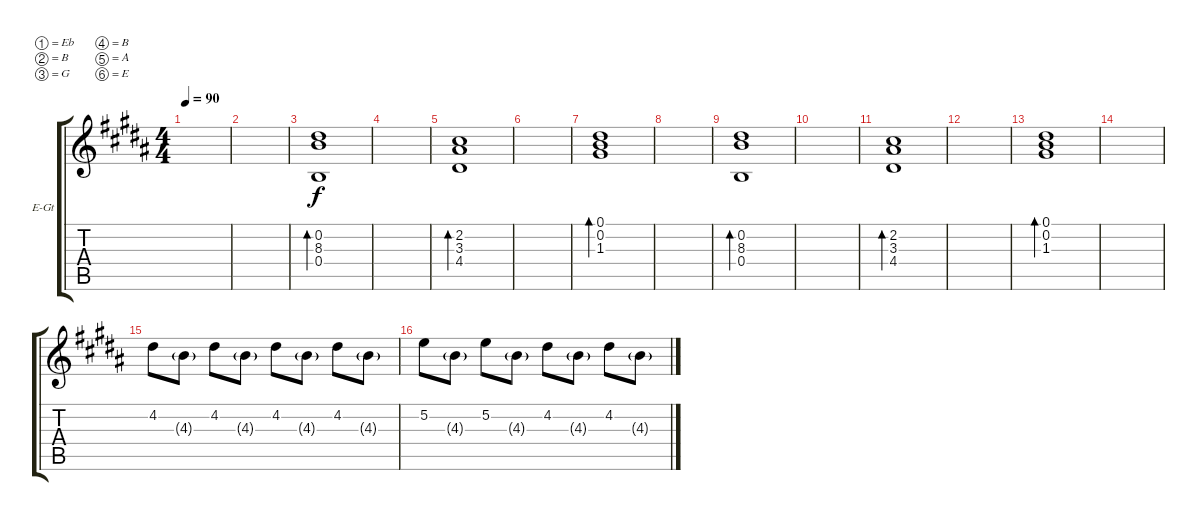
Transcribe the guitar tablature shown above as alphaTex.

\defaultSystemsLayout 4
\bracketExtendMode groupsimilarinstruments
\firstSystemTrackNameOrientation horizontal
\otherSystemsTrackNameOrientation horizontal
\track ("Electric Guitar" "E-Gt") {instrument electricguitarclean}
\staff {score tabs}
\tuning (Eb4 B3 G3 B2 A2 E2)
\ts (4 4)
\tempo 90
\clef g2
\ks b
|
|
(8.3 0.2 0.4).1{bd 237} |
|
(3.3 2.2 4.4).1{bd 237} |
|
(1.3 0.2 0.1).1{bd 237} |
|
(8.3 0.2 0.4).1{bd 237} |
|
(3.3 2.2 4.4).1{bd 237} |
|
(1.3 0.2 0.1).1{bd 237} |
|
4.2.8{dy f} 4.3{g}.8 4.2.8 4.3{g}.8 4.2.8 4.3{g}.8 4.2.8 4.3{g}.8 |
5.2.8 4.3{g}.8 5.2.8 4.3{g}.8 4.2.8 4.3{g}.8 4.2.8 4.3{g}.8
